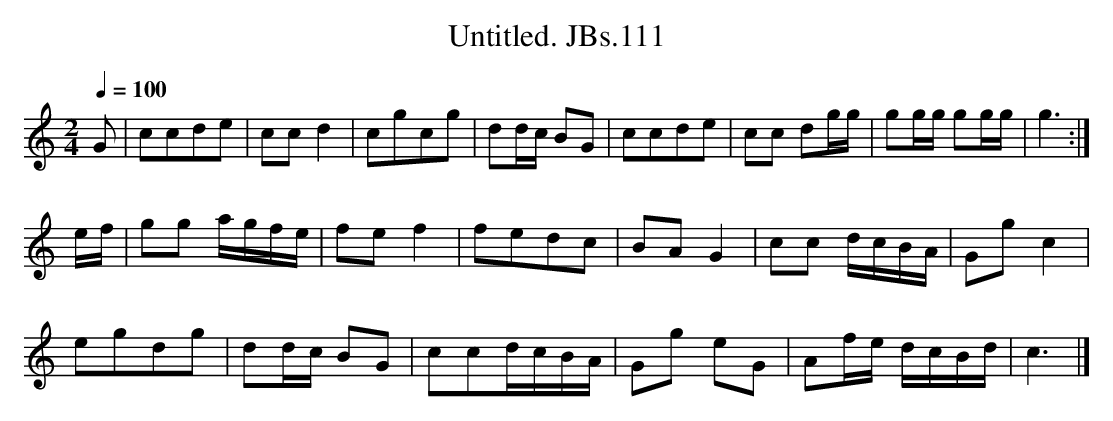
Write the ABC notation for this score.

X:1
T:Untitled. JBs.111
L:1/8
M:2/4
Q:1/4=100
K:C
G|ccde|ccd2|cgcg|dd/c/ BG|ccde|cc dg/g/|gg/g/ gg/g/|g3:|!
e/f/|gg a/g/f/e/|fe f2|fedc|BA G2|cc d/c/B/A/|Gg c2|!
egdg|dd/c/ BG|ccd/c/B/A/|Gg eG|Af/e/ d/c/B/d/|c3|]
